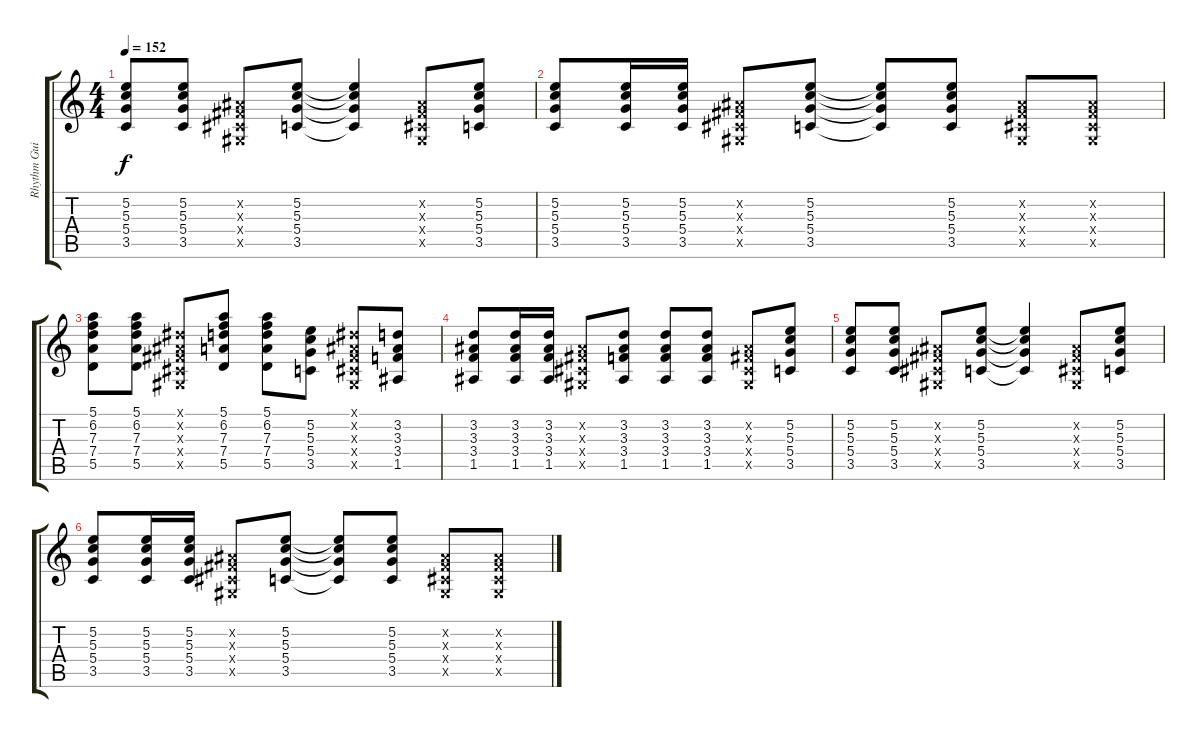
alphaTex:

\track ("Rhythm Guitar" "Rhythm Gui") {instrument electricguitarjazz}
\staff {score tabs}
\tuning (E4 B3 G3 D3 A2 E2) {hide}
\ts (4 4)
\tempo 152
\clef g2
\ks c
(5.2 5.3 5.4 3.5).8{dy f} (5.2 5.3 5.4 3.5).8 (-1.2{x} -1.3{x} -1.4{x} -1.5{x}).8 (5.2 5.3 5.4 3.5).8 (5.2{t} 5.3{t} 5.4{t} 3.5{t}).4 (-1.2{x} -1.3{x} -1.4{x} -1.5{x}).8 (5.2 5.3 5.4 3.5).8 |
(5.2 5.3 5.4 3.5).8 (5.2 5.3 5.4 3.5).16 (5.2 5.3 5.4 3.5).16 (-1.2{x} -1.3{x} -1.4{x} -1.5{x}).8 (5.2 5.3 5.4 3.5).8 (5.2{t} 5.3{t} 5.4{t} 3.5{t}).8 (5.2 5.3 5.4 3.5).8 (-1.2{x} -1.3{x} -1.4{x} -1.5{x}).8 (-1.2{x} -1.3{x} -1.4{x} -1.5{x}).8 |
(5.1 6.2 7.3 7.4 5.5).8 (5.1 6.2 7.3 7.4 5.5).8 (-1.1{x} -1.2{x} -1.3{x} -1.4{x} -1.5{x}).8 (5.1 6.2 7.3 7.4 5.5).8 (5.1 6.2 7.3 7.4 5.5).8 (5.2 5.3 5.4 3.5).8 (-1.1{x} -1.2{x} -1.3{x} -1.4{x} -1.5{x}).8 (3.2 3.3 3.4 1.5).8 |
(3.2 3.3 3.4 1.5).8 (3.2 3.3 3.4 1.5).16 (3.2 3.3 3.4 1.5).16 (-1.2{x} -1.3{x} -1.4{x} -1.5{x}).8 (3.2 3.3 3.4 1.5).8 (3.2 3.3 3.4 1.5).8 (3.2 3.3 3.4 1.5).8 (-1.2{x} -1.3{x} -1.4{x} -1.5{x}).8 (5.2 5.3 5.4 3.5).8 |
(5.2 5.3 5.4 3.5).8 (5.2 5.3 5.4 3.5).8 (-1.2{x} -1.3{x} -1.4{x} -1.5{x}).8 (5.2 5.3 5.4 3.5).8 (5.2{t} 5.3{t} 5.4{t} 3.5{t}).4 (-1.2{x} -1.3{x} -1.4{x} -1.5{x}).8 (5.2 5.3 5.4 3.5).8 |
(5.2 5.3 5.4 3.5).8 (5.2 5.3 5.4 3.5).16 (5.2 5.3 5.4 3.5).16 (-1.2{x} -1.3{x} -1.4{x} -1.5{x}).8 (5.2 5.3 5.4 3.5).8 (5.2{t} 5.3{t} 5.4{t} 3.5{t}).8 (5.2 5.3 5.4 3.5).8 (-1.2{x} -1.3{x} -1.4{x} -1.5{x}).8 (-1.2{x} -1.3{x} -1.4{x} -1.5{x}).8
